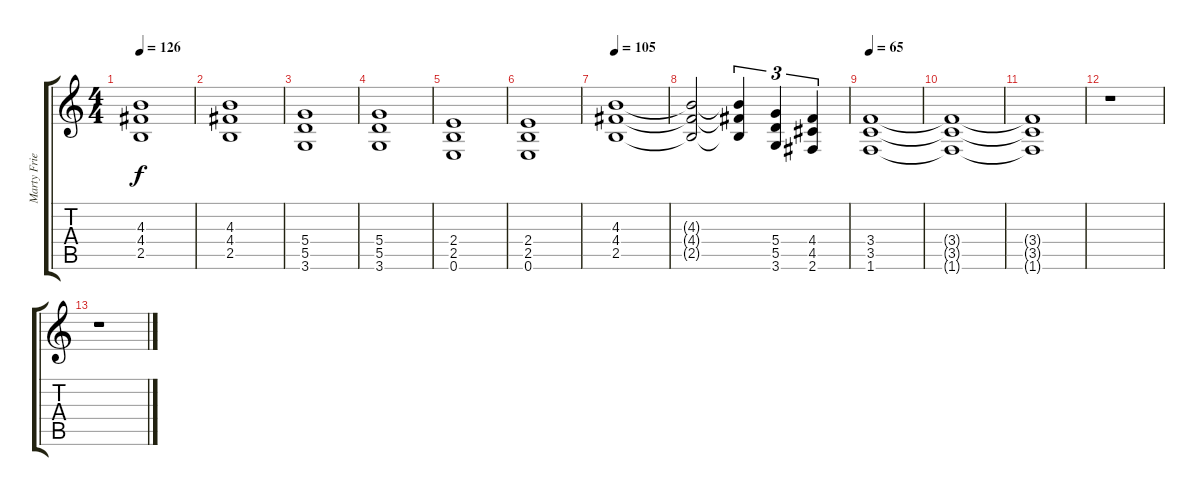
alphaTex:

\track ("Marty Friedman" "Marty Frie") {instrument acousticguitarsteel}
\staff {score tabs}
\tuning (E4 B3 G3 D3 A2 E2) {hide}
\ts (4 4)
\tempo 126
\clef g2
\ks c
(4.3 4.4 2.5).1{dy f} |
(4.3 4.4 2.5).1 |
(5.4 5.5 3.6).1 |
(5.4 5.5 3.6).1 |
(2.4 2.5 0.6).1 |
(2.4 2.5 0.6).1 |
\tempo 105
(4.3 4.4 2.5).1 |
(4.3{t} 4.4{t} 2.5{t}).2 (4.3{t} 4.4{t} 2.5{t}).4{tu (3 2)} (5.4 5.5 3.6).4{tu (3 2)} (4.4 4.5 2.6).4{tu (3 2)} |
\tempo 65
(3.4 3.5 1.6).1 |
(3.4{t} 3.5{t} 1.6{t}).1 |
(3.4{t} 3.5{t} 1.6{t}).1 |
r.1 |
r.1
